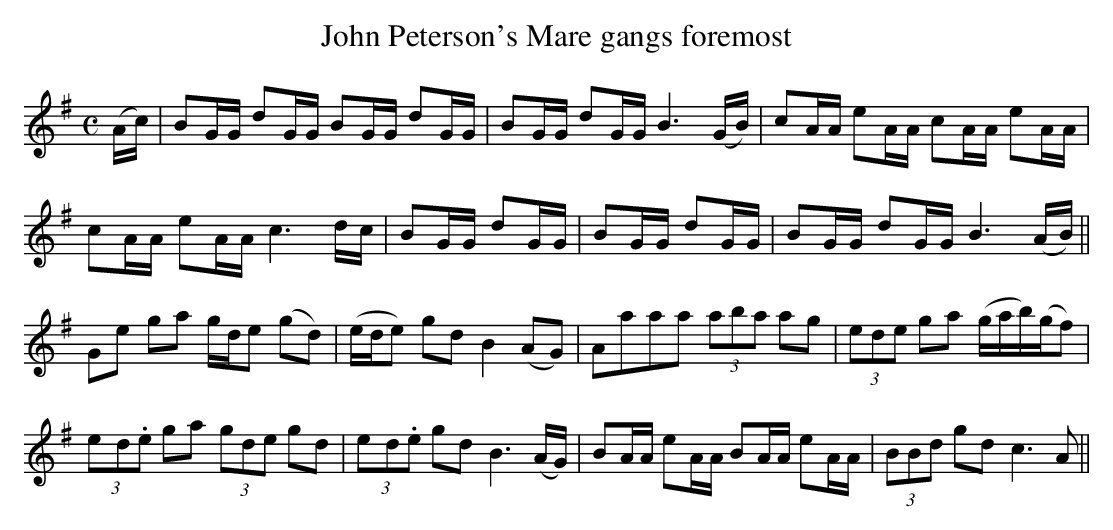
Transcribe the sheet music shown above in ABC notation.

X:1
T:John Peterson's Mare gangs foremost
M:C
L:1/8
K:G
(A/c/)|BG/G/ dG/G/ BG/G/ dG/G/|BG/G/ dG/G/ B3 (G/B/)|cA/A/ eA/A/ cA/A/ eA/A/|
cA/A/ eA/A/ c3 d/c/|BG/G/ dG/G/|BG/G/ dG/G/|BG/G/ dG/G/ B3 (A/B/)||
Ge ga g/d/e (gd)|(e/d/e) gd B2 (AG)|Aaaa (3aba ag|(3ede ga (g/a/b/)(g/f)|
(3e-d.e ga (3gde gd|(3e-d.e gd B3(A/G/)|BA/A/ eA/A/ BA/A/ eA/A/|(3BBd gd c3A||
